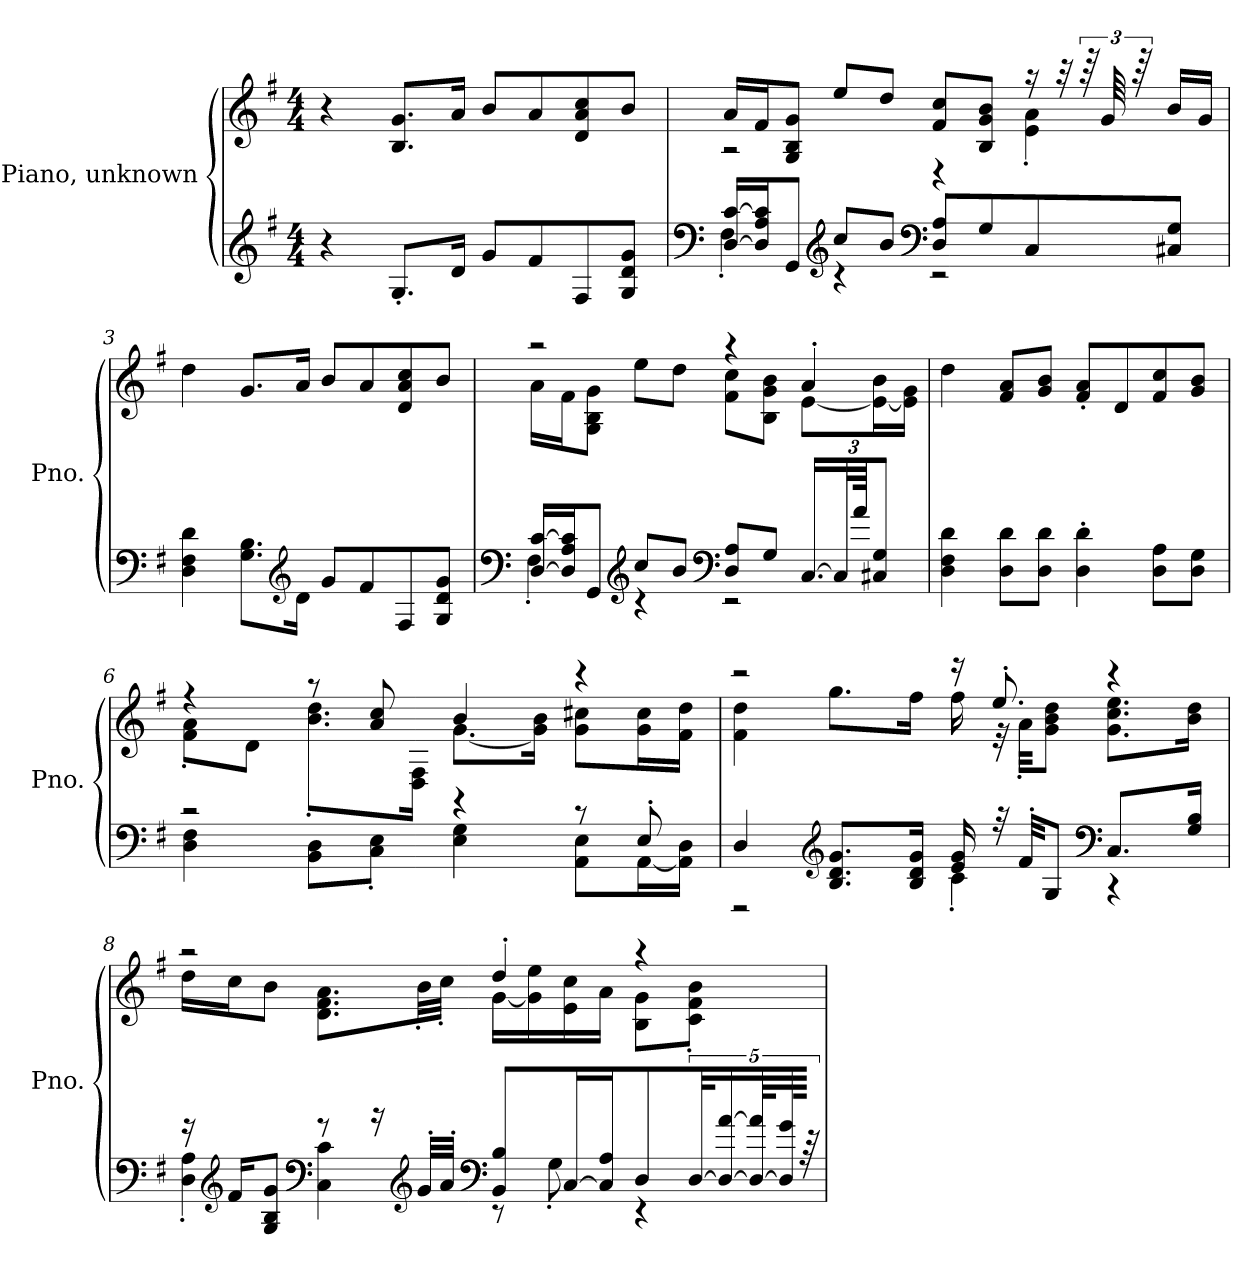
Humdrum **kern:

**kern	**kern
*part1	*part1
*staff2	*staff1
*I"Piano, unknown	*
*I'Pno.	*
*clefG2	*clefG2
*k[f#]	*k[f#]
*M4/4	*M4/4
*MM120	*MM120
=1	=1
4r	4r
8.G'/L	8.B/ 8.g/L
16d/Jk	16a/Jk
8g/L	8b/L
8f#/	8a/
8F#/	8d/ 8a/ 8cc/
8G/ 8d/ 8g/J	8b/J
=2	=2
*clefF4	*
*^	*^
[16D/ [16c/LL	4F#'\	16a/LL	2r
16D/] 16A/ 16c/]J	.	16f#/J	.
8GG/J	.	8G/ 8B/ 8g/J	.
*clefG2	*	*	*
8cc/L	4r	8ee/L	.
8b/J	.	8dd/J	.
*clefF4	*	*	*
8D/ 8A/L	2r	8f#/ 8cc/L	4r
8G/	.	8B/ 8g/ 8b/J	.
8C/	.	16r	4e\' 4a\'
.	.	32r	.
.	.	96r	.
.	.	96g/	.
.	.	96r	.
8C#X/ 8G/J	.	16b/LL	.
.	.	16g/JJ	.
*v	*v	*	*
*	*v	*v
=3	=3
4D\ 4F#\ 4d\	4dd\
8.G\ 8.B\L	8.g/L
*clefG2	*
16d\Jk	16a/Jk
8g/L	8b/L
8f#/	8a/
8F#/	8d/ 8a/ 8cc/
8G/ 8d/ 8g/J	8b/J
!!LO:LB:g=z
=4	=4
*clefF4	*
*^	*^
[16D/ [16c/LL	4F#'\	2r	16a\LL
16D/] 16A/ 16c/]J	.	.	16f#\J
8GG/J	.	.	8G\ 8B\ 8g\J
*clefG2	*	*	*
8cc/L	4r	.	8ee\L
8b/J	.	.	8dd\J
*clefF4	*	*	*
8D/ 8A/L	2r	4r	8f#\ 8cc\L
8G/J	.	.	8B\ 8g\ 8b\J
[16.C/LL	.	4a'/	[8e\L
*Xbrackettup	*	*	*
48C/L]	.	.	.
96a/JJK	.	.	.
8C#X/ 8G/J	.	.	16e\_ 16b\L
.	.	.	16e\] 16g\JJ
*v	*v	*	*
*	*v	*v
=5	=5
4D\ 4F#\ 4d\	4dd\
8D\ 8d\L	8f#/ 8a/L
8D\ 8d\J	8g/ 8b/J
4D\' 4d\'	8f#/' 8a/'L
.	8d/
8D\ 8A\L	8f#/ 8cc/
8D\ 8G\J	8g/ 8b/J
=6	=6
*^	*^
2r	4D\ 4F#\	4r	8f#\' 8a\'L
.	.	.	8d\J
.	8BB\ 8D\L	8r	8.b\' 8.dd\'L
.	8C\' 8E\'J	8a/ 8cc/	.
.	.	.	16D\ 16F#\Jk
4r	4E\ 4G\	4b/	[8.g\L
.	.	.	16g\] 16b\Jk
8r	8AA\ 8E\L	4r	8g\ 8cc#X\L
8E'/	[16AA\L	.	16g\ 16cc#\L
.	16AA\] 16D\JJ	.	16f#\ 16dd\JJ
!!LO:LB:g=z	!!
=7	=7	=7	=7
4D/	2r	2r	4f#\ 4dd\
*clefG2	*	*	*
8.B/ 8.d/ 8.g/L	.	.	8.gg\L
16B/ 16d/ 16g/Jk	.	.	16ff#\Jk
16e/ 16g/	4c'\	16r	16ff#\
32r	.	8.ee'/	32r
32f#'/KKL	.	.	32a'\KKL
8G/J	.	.	8g\ 8b\ 8dd\J
*clefF4	*	*	*
8.C/L	4r	4r	8.g\ 8.cc\ 8.ee\L
16G/ 16B/Jk	.	.	16b\ 16dd\Jk
=8	=8	=8	=8
16r	4D\' 4A\'	2r	16dd\LL
*clefG2	*	*	*
16f#/KL	.	.	16cc\J
8G/ 8B/ 8g/J	.	.	8b\J
*clefF4	*	*	*
8r	4C\ 4c\	.	8.d\ 8.f#\ 8.a\L
16r	.	.	.
*clefG2	*	*	*
32g'/LLL	.	.	32b'\LL
32a'/JJJ	.	.	32cc'\JJJ
*clefF4	*	*	*
8BB/ 8B/L	8r	4dd'/	[16g\LL
.	.	.	16g\] 16ee\
[16C/L	8G'\	.	16e\ 16cc\
16C/] 16A/J	.	.	16a\JJ
8D/	4r	4r	8B\ 8g\L
*brackettup	*	*	*
[40D/KL	.	.	8c\' 8f#\' 8b\'J
20D/_ [20a/	.	.	.
80D/_ 80a/]KL	.	.	.
40D/] 40g/JJJ	.	.	.
80r	.	.	.
*v	*v	*	*
*	*v	*v
=	=
*-	*-
